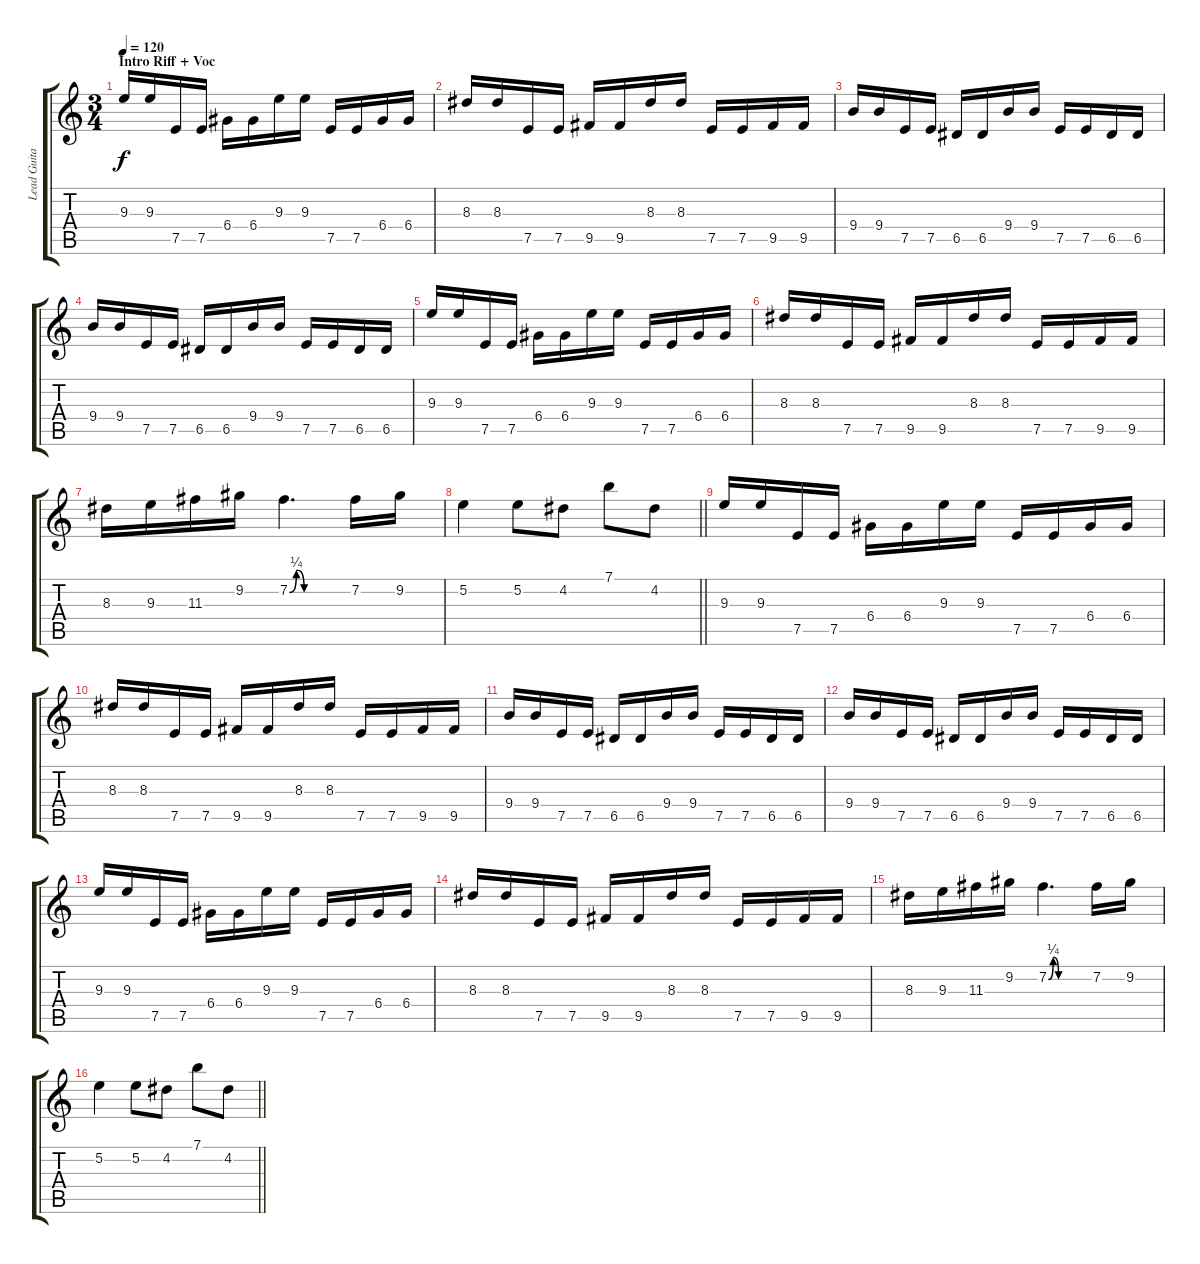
\track ("Lead Guitar" "Lead Guita") {instrument overdrivenguitar}
\staff {score tabs}
\tuning (E4 B3 G3 D3 A2 E2) {hide}
\ts (3 4)
\section ("" "Intro Riff + Voc")
\tempo 120
\clef g2
\ks c
9.3.16{dy f volume 12} 9.3.16 7.5.16 7.5.16 6.4.16 6.4.16 9.3.16 9.3.16 7.5.16 7.5.16 6.4.16 6.4.16 |
8.3.16 8.3.16 7.5.16 7.5.16 9.5.16 9.5.16 8.3.16 8.3.16 7.5.16 7.5.16 9.5.16 9.5.16 |
9.4.16 9.4.16 7.5.16 7.5.16 6.5.16 6.5.16 9.4.16 9.4.16 7.5.16 7.5.16 6.5.16 6.5.16 |
9.4.16 9.4.16 7.5.16 7.5.16 6.5.16 6.5.16 9.4.16 9.4.16 7.5.16 7.5.16 6.5.16 6.5.16 |
9.3.16 9.3.16 7.5.16 7.5.16 6.4.16 6.4.16 9.3.16 9.3.16 7.5.16 7.5.16 6.4.16 6.4.16 |
8.3.16 8.3.16 7.5.16 7.5.16 9.5.16 9.5.16 8.3.16 8.3.16 7.5.16 7.5.16 9.5.16 9.5.16 |
8.3.16 9.3.16 11.3.16 9.2.16 7.2{be (custom 0 0 7 1 15 0 30 0 60 0)}.4{d} 7.2.16 9.2.16 |
\barLineRight lightlight
5.2.4 5.2.8 4.2.8 7.1.8 4.2.8 |
9.3.16 9.3.16 7.5.16 7.5.16 6.4.16 6.4.16 9.3.16 9.3.16 7.5.16 7.5.16 6.4.16 6.4.16 |
8.3.16 8.3.16 7.5.16 7.5.16 9.5.16 9.5.16 8.3.16 8.3.16 7.5.16 7.5.16 9.5.16 9.5.16 |
9.4.16 9.4.16 7.5.16 7.5.16 6.5.16 6.5.16 9.4.16 9.4.16 7.5.16 7.5.16 6.5.16 6.5.16 |
9.4.16 9.4.16 7.5.16 7.5.16 6.5.16 6.5.16 9.4.16 9.4.16 7.5.16 7.5.16 6.5.16 6.5.16 |
9.3.16 9.3.16 7.5.16 7.5.16 6.4.16 6.4.16 9.3.16 9.3.16 7.5.16 7.5.16 6.4.16 6.4.16 |
8.3.16 8.3.16 7.5.16 7.5.16 9.5.16 9.5.16 8.3.16 8.3.16 7.5.16 7.5.16 9.5.16 9.5.16 |
8.3.16 9.3.16 11.3.16 9.2.16 7.2{be (custom 0 0 7 1 15 0 30 0 60 0)}.4{d} 7.2.16 9.2.16 |
\barLineRight lightlight
5.2.4 5.2.8 4.2.8 7.1.8 4.2.8
